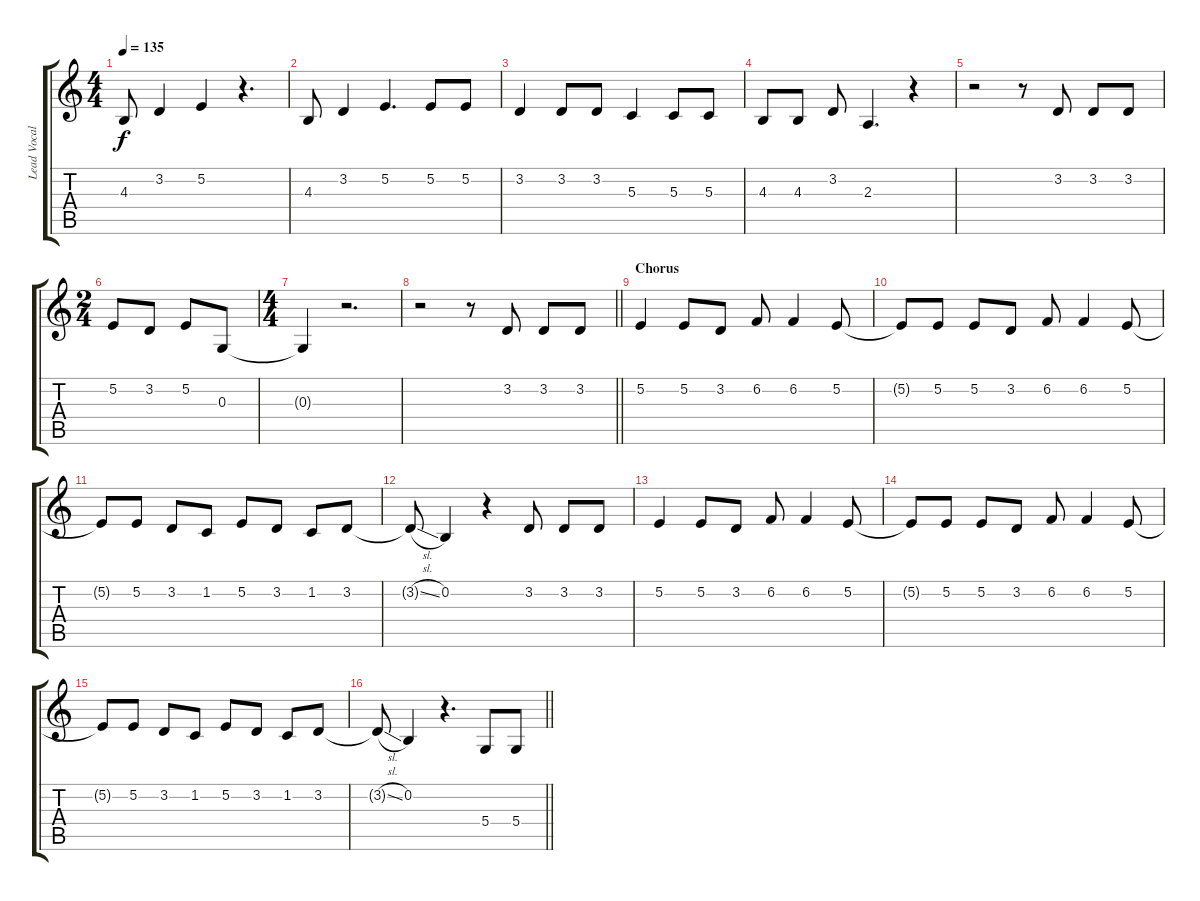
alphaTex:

\track ("Lead Vocals" "Lead Vocal") {instrument bassoon}
\staff {score tabs}
\tuning (E4 B3 G3 D3 A2 E2) {hide}
\ts (4 4)
\tempo 135
\clef g2
\ks c
4.3.8{dy f} 3.2.4 5.2.4 r.4{d} |
4.3.8 3.2.4 5.2.4{d} 5.2.8 5.2.8 |
3.2.4 3.2.8 3.2.8 5.3.4 5.3.8 5.3.8 |
4.3.8 4.3.8 3.2.8 2.3.4{d} r.4 |
r.2 r.8 3.2.8 3.2.8 3.2.8 |
\ts (2 4)
5.2.8 3.2.8 5.2.8 0.3.8 |
\ts (4 4)
0.3{t}.4 r.2{d} |
\barLineRight lightlight
r.2 r.8 3.2.8 3.2.8 3.2.8 |
\section ("" "Chorus")
5.2.4 5.2.8 3.2.8 6.2.8 6.2.4 5.2.8 |
5.2{t}.8 5.2.8 5.2.8 3.2.8 6.2.8 6.2.4 5.2.8 |
5.2{t}.8 5.2.8 3.2.8 1.2.8 5.2.8 3.2.8 1.2.8 3.2.8 |
3.2{sl t}.8 0.2.4 r.4 3.2.8 3.2.8 3.2.8 |
5.2.4 5.2.8 3.2.8 6.2.8 6.2.4 5.2.8 |
5.2{t}.8 5.2.8 5.2.8 3.2.8 6.2.8 6.2.4 5.2.8 |
5.2{t}.8 5.2.8 3.2.8 1.2.8 5.2.8 3.2.8 1.2.8 3.2.8 |
\barLineRight lightlight
3.2{sl t}.8 0.2.4 r.4{d} 5.4.8 5.4.8
